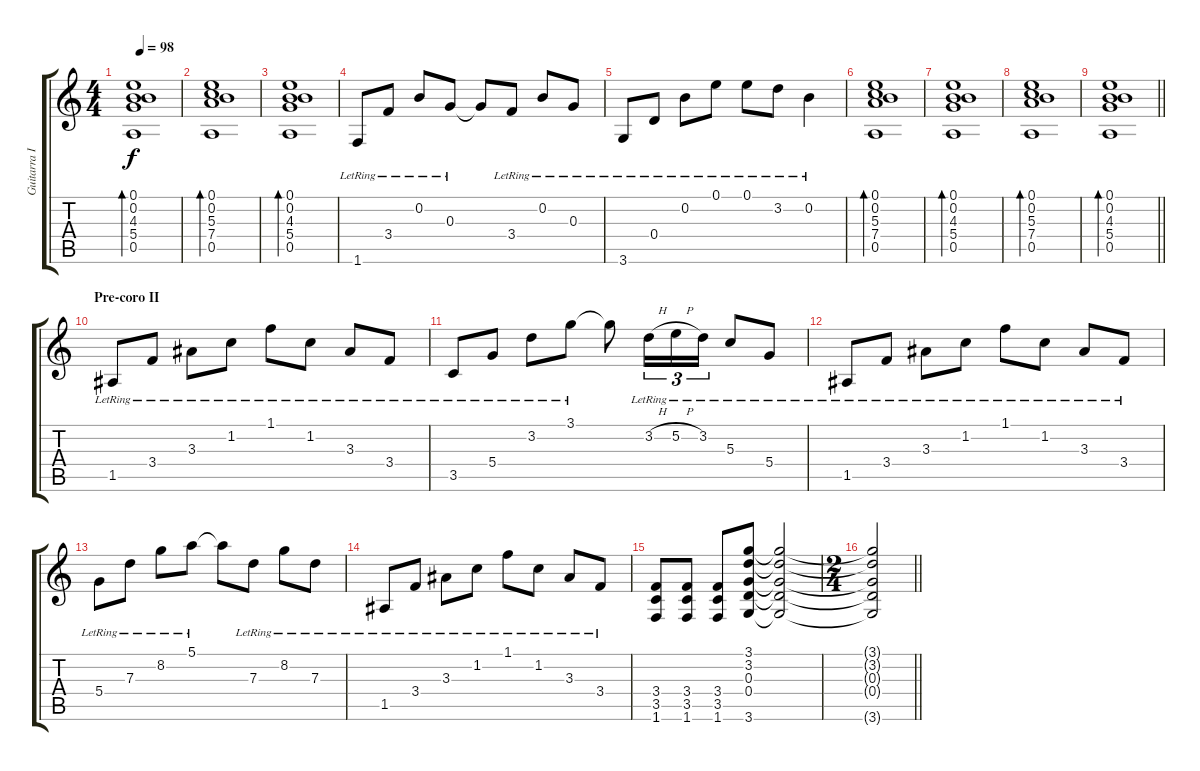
\track ("Guitarra I" "Guitarra I") {instrument overdrivenguitar}
\staff {score tabs}
\tuning (E4 B3 G3 D3 A2 E2) {hide}
\ts (4 4)
\tempo 98
\clef g2
\ks aminor
(0.1 0.2 4.3 5.4 0.5).1{bd 120 dy f} |
(0.1 0.2 5.3 7.4 0.5).1{bd 120} |
(0.1 0.2 4.3 5.4 0.5).1{bd 120} |
1.6{lr}.8 3.4{lr}.8 0.2{lr}.8 0.3{lr}.8 0.3{t}.8 3.4{lr}.8 0.2{lr}.8 0.3{lr}.8 |
3.6{lr}.8 0.4{lr}.8 0.2{lr}.8 0.1{lr}.8 0.1{lr}.8 3.2{lr}.8 0.2{lr}.4 |
(0.1 0.2 5.3 7.4 0.5).1{bd 120} |
(0.1 0.2 4.3 5.4 0.5).1{bd 120} |
(0.1 0.2 5.3 7.4 0.5).1{bd 120} |
\barLineRight lightlight
(0.1 0.2 4.3 5.4 0.5).1{bd 120} |
\section ("" "Pre-coro II")
1.5{lr}.8 3.4{lr}.8 3.3{lr}.8 1.2{lr}.8 1.1{lr}.8 1.2{lr}.8 3.3{lr}.8 3.4{lr}.8 |
3.5{lr}.8 5.4{lr}.8 3.2{lr}.8 3.1{lr}.8 3.1{t}.8 3.2{h lr}.16{tu (3 2)} 5.2{h lr}.16{tu (3 2)} 3.2{lr}.16{tu (3 2)} 5.3{lr}.8 5.4{lr}.8 |
1.5{lr}.8 3.4{lr}.8 3.3{lr}.8 1.2{lr}.8 1.1{lr}.8 1.2{lr}.8 3.3{lr}.8 3.4{lr}.8 |
5.4{lr}.8 7.3{lr}.8 8.2{lr}.8 5.1{lr}.8 5.1{t}.8 7.3{lr}.8 8.2{lr}.8 7.3{lr}.8 |
1.5{lr}.8 3.4{lr}.8 3.3{lr}.8 1.2{lr}.8 1.1{lr}.8 1.2{lr}.8 3.3{lr}.8 3.4{lr}.8 |
(3.4 3.5 1.6).8{instrument overdrivenguitar} (3.4 3.5 1.6).8 (3.4 3.5 1.6).8 (3.1 3.2 0.3 0.4 3.6).8 (3.1{t} 3.2{t} 0.3{t} 0.4{t} 3.6{t}).2 |
\ts (2 4)
\barLineRight lightlight
(3.1{t} 3.2{t} 0.3{t} 0.4{t} 3.6{t}).2
